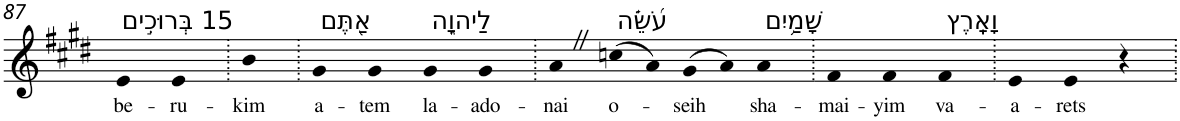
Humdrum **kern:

**kern	**text
*part1	*part1
*staff1	*staff1
*I"Piano	*
*I'Pno	*
!!LO:PB:g=z
*clefG2	*
*k[f#c#g#d#]	*
*E:	*
=87	=87
!LO:TX:a:t=15 בְּרוּכִ֣ים	!
!	!LO:LY:b
4e	be-
!	!LO:LY:b
4e	-ru-
=88.	=88.
!	!LO:LY:b
4b	-kim
=89.	=89.
!LO:TX:a:t=אַ֭תֶּם	!
!	!LO:LY:b
4g#	a-
!	!LO:LY:b
4g#	-tem
!LO:TX:a:t=לַיהוָ֑ה	!
!	!LO:LY:b
4g#	la-
!	!LO:LY:b
4g#	-ado-
=90.	=90.
!	!LO:LY:b
4aZ	-nai
!LO:TX:a:t=עֹ֝שֵׂ֗ה	!
!	!LO:LY:b
(>8ccn	o-
8a)	.
!	!LO:LY:b
(>8g#	-seih
8a)	.
!LO:TX:a:t=שָׁמַ֥יִם	!
!	!LO:LY:b
4a	sha-
=91.	=91.
!	!LO:LY:b
4f#	-mai-
!	!LO:LY:b
4f#	-yim
!LO:TX:a:t=וָאָֽרֶץ	!
!	!LO:LY:b
4f#	va-
=92.	=92.
!	!LO:LY:b
4e	-a-
!	!LO:LY:b
4e	-rets
4r	.
=.	=.
*-	*-
